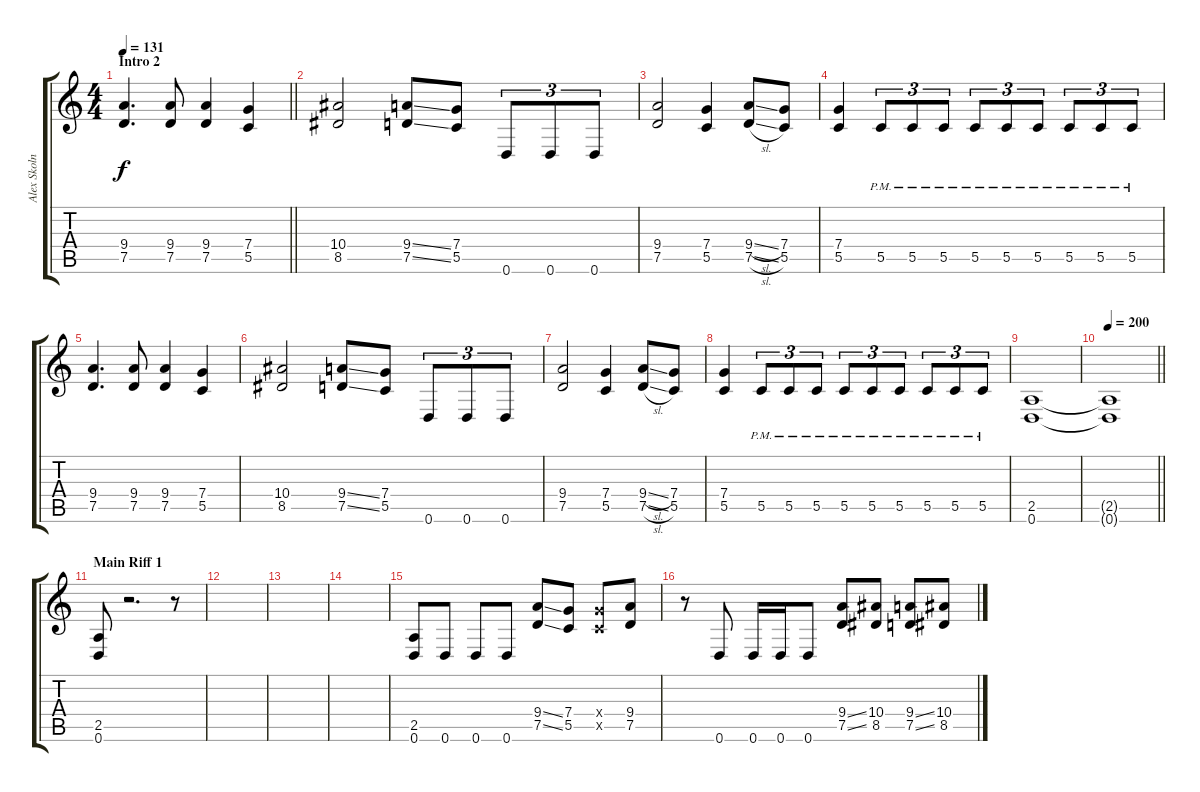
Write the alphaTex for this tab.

\track ("Alex Skolnick" "Alex Skoln") {instrument distortionguitar}
\staff {score tabs}
\tuning (D4 A3 F3 C3 G2 D2) {hide}
\ts (4 4)
\section ("" "Intro 2")
\tempo 131
\clef g2
\barLineRight lightlight
\ks c
(9.4 7.5).4{d dy f} (9.4 7.5).8 (9.4 7.5).4 (7.4 5.5).4 |
(10.4 8.5).2 (9.4{ss} 7.5{ss}).8 (7.4 5.5).8 0.6.8{tu (3 2)} 0.6.8{tu (3 2)} 0.6.8{tu (3 2)} |
(9.4 7.5).2 (7.4 5.5).4 (9.4{sl} 7.5{sl}).8 (7.4 5.5).8 |
(7.4 5.5).4 5.5{pm}.8{tu (3 2)} 5.5{pm}.8{tu (3 2)} 5.5{pm}.8{tu (3 2)} 5.5{pm}.8{tu (3 2)} 5.5{pm}.8{tu (3 2)} 5.5{pm}.8{tu (3 2)} 5.5{pm}.8{tu (3 2)} 5.5{pm}.8{tu (3 2)} 5.5{pm}.8{tu (3 2)} |
(9.4 7.5).4{d} (9.4 7.5).8 (9.4 7.5).4 (7.4 5.5).4 |
(10.4 8.5).2 (9.4{ss} 7.5{ss}).8 (7.4 5.5).8 0.6.8{tu (3 2)} 0.6.8{tu (3 2)} 0.6.8{tu (3 2)} |
(9.4 7.5).2 (7.4 5.5).4 (9.4{sl} 7.5{sl}).8 (7.4 5.5).8 |
(7.4 5.5).4 5.5{pm}.8{tu (3 2)} 5.5{pm}.8{tu (3 2)} 5.5{pm}.8{tu (3 2)} 5.5{pm}.8{tu (3 2)} 5.5{pm}.8{tu (3 2)} 5.5{pm}.8{tu (3 2)} 5.5{pm}.8{tu (3 2)} 5.5{pm}.8{tu (3 2)} 5.5{pm}.8{tu (3 2)} |
(2.5 0.6).1 |
\tempo 200
\barLineRight lightlight
(2.5{t} 0.6{t}).1 |
\section ("" "Main Riff 1")
(2.5 0.6).8 r.2{d} r.8 |
|
|
|
(2.5 0.6).8 0.6.8 0.6.8 0.6.8 (9.4{ss} 7.5{ss}).8 (7.4 5.5).8 (7.4{x} 5.5{x}).8 (9.4 7.5).8 |
r.8 0.6.8 0.6.16 0.6.16 0.6.8 (9.4{ss} 7.5{ss}).8 (10.4 8.5).8 (9.4{ss} 7.5{ss}).8 (10.4 8.5).8
